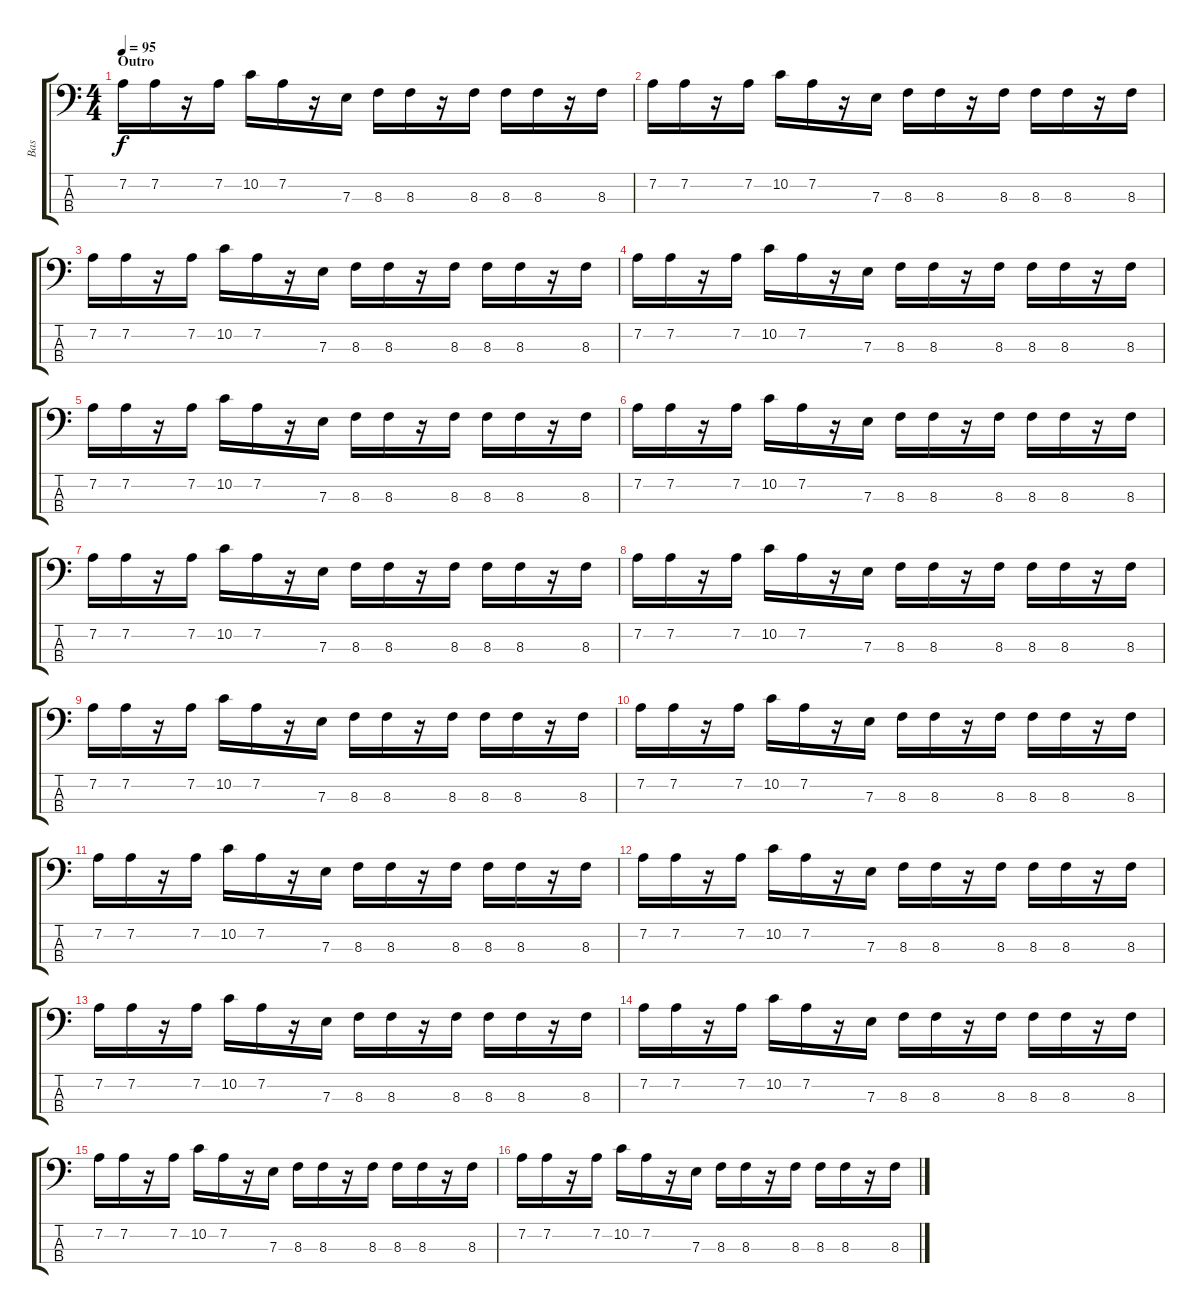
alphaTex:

\track ("Bas" "Bas") {instrument electricbassfinger}
\staff {score tabs}
\tuning (G2 D2 A1 E1) {hide}
\ts (4 4)
\section ("" "Outro")
\tempo 95
\clef f4
\ks c
7.2.16{dy f} 7.2.16 r.16 7.2.16 10.2.16 7.2.16 r.16 7.3.16 8.3.16 8.3.16 r.16 8.3.16 8.3.16 8.3.16 r.16 8.3.16 |
7.2.16 7.2.16 r.16 7.2.16 10.2.16 7.2.16 r.16 7.3.16 8.3.16 8.3.16 r.16 8.3.16 8.3.16 8.3.16 r.16 8.3.16 |
7.2.16 7.2.16 r.16 7.2.16 10.2.16 7.2.16 r.16 7.3.16 8.3.16 8.3.16 r.16 8.3.16 8.3.16 8.3.16 r.16 8.3.16 |
7.2.16 7.2.16 r.16 7.2.16 10.2.16 7.2.16 r.16 7.3.16 8.3.16 8.3.16 r.16 8.3.16 8.3.16 8.3.16 r.16 8.3.16 |
7.2.16 7.2.16 r.16 7.2.16 10.2.16 7.2.16 r.16 7.3.16 8.3.16 8.3.16 r.16 8.3.16 8.3.16 8.3.16 r.16 8.3.16 |
7.2.16 7.2.16 r.16 7.2.16 10.2.16 7.2.16 r.16 7.3.16 8.3.16 8.3.16 r.16 8.3.16 8.3.16 8.3.16 r.16 8.3.16 |
7.2.16 7.2.16 r.16 7.2.16 10.2.16 7.2.16 r.16 7.3.16 8.3.16 8.3.16 r.16 8.3.16 8.3.16 8.3.16 r.16 8.3.16 |
7.2.16 7.2.16 r.16 7.2.16 10.2.16 7.2.16 r.16 7.3.16 8.3.16 8.3.16 r.16 8.3.16 8.3.16 8.3.16 r.16 8.3.16 |
7.2.16 7.2.16 r.16 7.2.16 10.2.16 7.2.16 r.16 7.3.16 8.3.16 8.3.16 r.16 8.3.16 8.3.16 8.3.16 r.16 8.3.16 |
7.2.16 7.2.16 r.16 7.2.16 10.2.16 7.2.16 r.16 7.3.16 8.3.16 8.3.16 r.16 8.3.16 8.3.16 8.3.16 r.16 8.3.16 |
7.2.16 7.2.16 r.16 7.2.16 10.2.16 7.2.16 r.16 7.3.16 8.3.16 8.3.16 r.16 8.3.16 8.3.16 8.3.16 r.16 8.3.16 |
7.2.16 7.2.16 r.16 7.2.16 10.2.16 7.2.16 r.16 7.3.16 8.3.16 8.3.16 r.16 8.3.16 8.3.16 8.3.16 r.16 8.3.16 |
7.2.16 7.2.16 r.16 7.2.16 10.2.16 7.2.16 r.16 7.3.16 8.3.16 8.3.16 r.16 8.3.16 8.3.16 8.3.16 r.16 8.3.16 |
7.2.16 7.2.16 r.16 7.2.16 10.2.16 7.2.16 r.16 7.3.16 8.3.16 8.3.16 r.16 8.3.16 8.3.16 8.3.16 r.16 8.3.16 |
7.2.16 7.2.16 r.16 7.2.16 10.2.16 7.2.16 r.16 7.3.16 8.3.16 8.3.16 r.16 8.3.16 8.3.16 8.3.16 r.16 8.3.16 |
7.2.16 7.2.16 r.16 7.2.16 10.2.16 7.2.16 r.16 7.3.16 8.3.16 8.3.16 r.16 8.3.16 8.3.16 8.3.16 r.16 8.3.16
